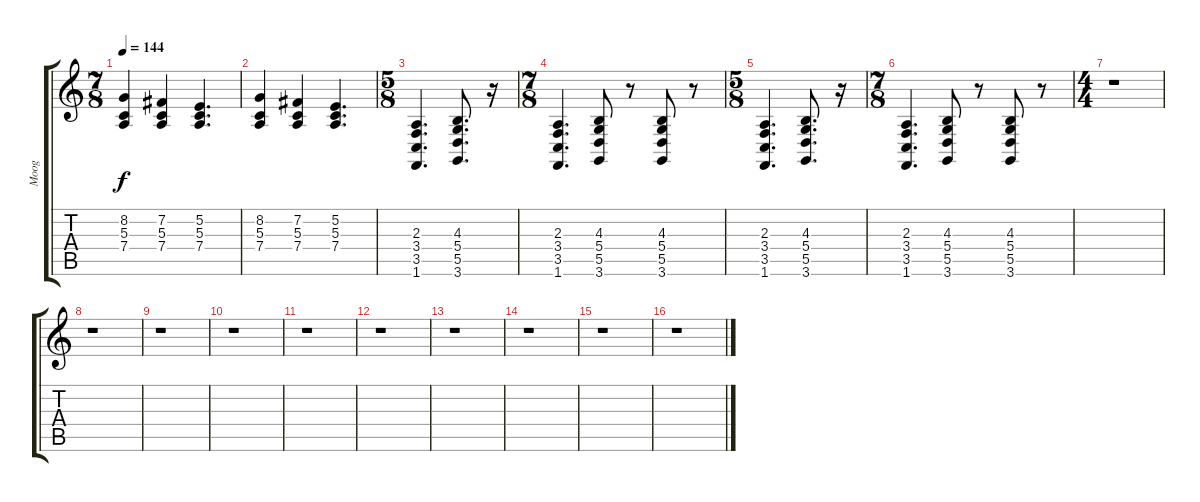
\track ("Moog" "Moog") {instrument lead2sawtooth}
\staff {score tabs}
\tuning (E4 B3 G3 D3 A2 E2) {hide}
\ts (7 8)
\tempo 144
\clef g2
\ks c
(8.2 5.3 7.4).4{dy f} (7.2 5.3 7.4).4 (5.2 5.3 7.4).4{d} |
(8.2 5.3 7.4).4 (7.2 5.3 7.4).4 (5.2 5.3 7.4).4{d} |
\ts (5 8)
(2.3 3.4 3.5 1.6).4{d} (4.3 5.4 5.5 3.6).8{d} r.16 |
\ts (7 8)
(2.3 3.4 3.5 1.6).4{d} (4.3 5.4 5.5 3.6).8 r.8 (4.3 5.4 5.5 3.6).8 r.8 |
\ts (5 8)
(2.3 3.4 3.5 1.6).4{d} (4.3 5.4 5.5 3.6).8{d} r.16 |
\ts (7 8)
(2.3 3.4 3.5 1.6).4{d} (4.3 5.4 5.5 3.6).8 r.8 (4.3 5.4 5.5 3.6).8 r.8 |
\ts (4 4)
r.1 |
r.1 |
r.1 |
r.1 |
r.1 |
r.1 |
r.1 |
r.1 |
r.1 |
r.1
